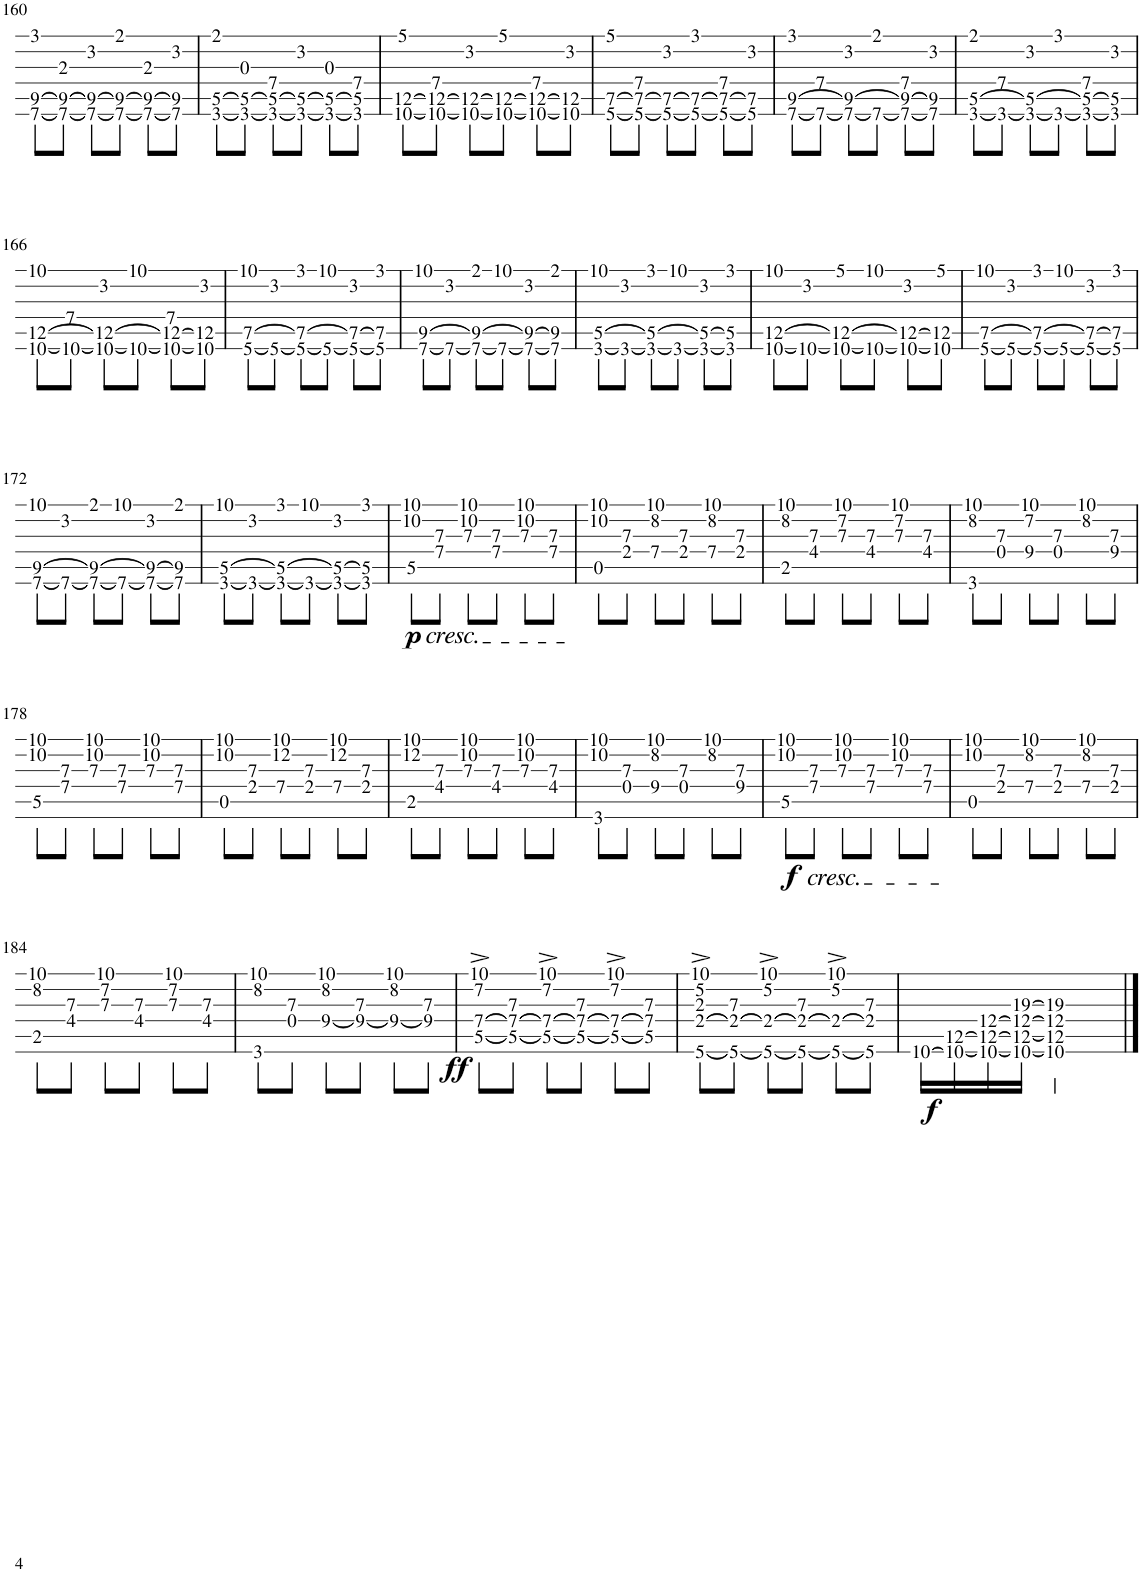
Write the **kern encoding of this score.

**kern	**dynam
*part1	*part1
*staff1	*staff1
*I"Guitar	*
*I'Guit.	*
!!LO:PB:g=z
*	*
*k[]	*
*M3/4	*
=160	=160
[8BB\ [8F#\ 8g\L	.
8BB\_ 8F#\_ 8A\J	.
8BB\_ 8F#\_ 8d\L	.
8BB\_ 8F#\_ 8f#\J	.
8BB\_ 8F#\_ 8A\L	.
8BB\] 8F#\] 8d\J	.
=161	=161
[8GG\ [8D\ 8f#\L	.
8GG\_ 8D\_ 8G\J	.
8GG\_ 8D\_ 8A\L	.
8GG\_ 8D\_ 8d\J	.
8GG\_ 8D\_ 8G\L	.
8GG\] 8D\] 8A\J	.
=162	=162
[8D\ [8A\ 8a\L	.
8D\_ 8A\_ 8A\J	.
8D\_ 8A\_ 8d\L	.
8D\_ 8A\_ 8a\J	.
8D\_ 8A\_ 8A\L	.
8D\] 8A\] 8d\J	.
=163	=163
[8AA\ [8E\ 8a\L	.
8AA\_ 8E\_ 8A\J	.
8AA\_ 8E\_ 8d\L	.
8AA\_ 8E\_ 8g\J	.
8AA\_ 8E\_ 8A\L	.
8AA\] 8E\] 8d\J	.
=164	=164
[8BB\ [8F#\ 8g\L	.
8BB\_ 8A\J	.
8BB\_ 8F#\_ 8d\L	.
8BB\_ 8f#\J	.
8BB\_ 8F#\_ 8A\L	.
8BB\] 8F#\] 8d\J	.
=165	=165
[8GG\ [8D\ 8f#\L	.
8GG\_ 8A\J	.
8GG\_ 8D\_ 8d\L	.
8GG\_ 8g\J	.
8GG\_ 8D\_ 8A\L	.
8GG\] 8D\] 8d\J	.
!!LO:LB:g=z
=166	=166
[8D\ [8A\ 8dd\L	.
8D\_ 8A\J	.
8D\_ 8A\_ 8d\L	.
8D\_ 8dd\J	.
8D\_ 8A\_ 8A\L	.
8D\] 8A\] 8d\J	.
=167	=167
[8AA\ [8E\ 8dd\L	.
8AA\_ 8d\J	.
8AA\_ 8E\_ 8g\L	.
8AA\_ 8dd\J	.
8AA\_ 8E\_ 8d\L	.
8AA\] 8E\] 8g\J	.
=168	=168
[8BB\ [8F#\ 8dd\L	.
8BB\_ 8d\J	.
8BB\_ 8F#\_ 8f#\L	.
8BB\_ 8dd\J	.
8BB\_ 8F#\_ 8d\L	.
8BB\] 8F#\] 8f#\J	.
=169	=169
[8GG\ [8D\ 8dd\L	.
8GG\_ 8d\J	.
8GG\_ 8D\_ 8g\L	.
8GG\_ 8dd\J	.
8GG\_ 8D\_ 8d\L	.
8GG\] 8D\] 8g\J	.
=170	=170
[8D\ [8A\ 8dd\L	.
8D\_ 8d\J	.
8D\_ 8A\_ 8a\L	.
8D\_ 8dd\J	.
8D\_ 8A\_ 8d\L	.
8D\] 8A\] 8a\J	.
=171	=171
[8AA\ [8E\ 8dd\L	.
8AA\_ 8d\J	.
8AA\_ 8E\_ 8g\L	.
8AA\_ 8dd\J	.
8AA\_ 8E\_ 8d\L	.
8AA\] 8E\] 8g\J	.
!!LO:LB:g=z
=172	=172
[8BB\ [8F#\ 8dd\L	.
8BB\_ 8d\J	.
8BB\_ 8F#\_ 8f#\L	.
8BB\_ 8dd\J	.
8BB\_ 8F#\_ 8d\L	.
8BB\] 8F#\] 8f#\J	.
=173	=173
[8GG\ [8D\ 8dd\L	.
8GG\_ 8d\J	.
8GG\_ 8D\_ 8g\L	.
8GG\_ 8dd\J	.
8GG\_ 8D\_ 8d\L	.
8GG\] 8D\] 8g\J	.
=174	=174
!LO:TX:b:i:t=cresc.	!
!	!LO:DY:b
8D\ 8a\ 8dd\L	p
8A\ 8d\J	.
8d\ 8a\ 8dd\L	.
8A\ 8d\J	.
8d\ 8a\ 8dd\L	.
8A\ 8d\J	.
=175	=175
8AA\ 8a\ 8dd\L	.
8E\ 8d\J	.
8A\ 8g\ 8dd\L	.
8E\ 8d\J	.
8A\ 8g\ 8dd\L	.
8E\ 8d\J	.
=176	=176
8BB\ 8g\ 8dd\L	.
8F#\ 8d\J	.
8d\ 8f#\ 8dd\L	.
8F#\ 8d\J	.
8d\ 8f#\ 8dd\L	.
8F#\ 8d\J	.
=177	=177
8GG\ 8g\ 8dd\L	.
8D\ 8d\J	.
8B\ 8f#\ 8dd\L	.
8D\ 8d\J	.
8g\ 8dd\L	.
8B\ 8d\J	.
!!LO:LB:g=z
=178	=178
8D\ 8a\ 8dd\L	.
8A\ 8d\J	.
8d\ 8a\ 8dd\L	.
8A\ 8d\J	.
8d\ 8a\ 8dd\L	.
8A\ 8d\J	.
=179	=179
8AA\ 8a\ 8dd\L	.
8E\ 8d\J	.
8A\ 8b\ 8dd\L	.
8E\ 8d\J	.
8A\ 8b\ 8dd\L	.
8E\ 8d\J	.
=180	=180
8BB\ 8b\ 8dd\L	.
8F#\ 8d\J	.
8d\ 8a\ 8dd\L	.
8F#\ 8d\J	.
8d\ 8a\ 8dd\L	.
8F#\ 8d\J	.
=181	=181
8GG\ 8a\ 8dd\L	.
8D\ 8d\J	.
8B\ 8g\ 8dd\L	.
8D\ 8d\J	.
8g\ 8dd\L	.
8B\ 8d\J	.
=182	=182
!LO:TX:b:i:t=cresc.	!
!	!LO:DY:b
8D\ 8a\ 8dd\L	f
8A\ 8d\J	.
8d\ 8a\ 8dd\L	.
8A\ 8d\J	.
8d\ 8a\ 8dd\L	.
8A\ 8d\J	.
=183	=183
8AA\ 8a\ 8dd\L	.
8E\ 8d\J	.
8A\ 8g\ 8dd\L	.
8E\ 8d\J	.
8A\ 8g\ 8dd\L	.
8E\ 8d\J	.
!!LO:LB:g=z
=184	=184
8BB\ 8g\ 8dd\L	.
8F#\ 8d\J	.
8d\ 8f#\ 8dd\L	.
8F#\ 8d\J	.
8d\ 8f#\ 8dd\L	.
8F#\ 8d\J	.
=185	=185
8GG\ 8g\ 8dd\L	.
8D\ 8d\J	.
[8B\ 8g\ 8dd\L	.
8B\_ 8d\J	.
8B\_ 8g\ 8dd\L	.
8B\] 8d\J	.
=186	=186
!	!LO:DY:b
[8D\^ [8A\^ 8f#\^ 8dd\^L	ff
8D\_ 8A\_ 8d\J	.
8D\_^ 8A\_^ 8f#\^ 8dd\^L	.
8D\_ 8A\_ 8d\J	.
8D\_^ 8A\_^ 8f#\^ 8dd\^L	.
8D\] 8A\] 8d\J	.
=187	=187
[8AA\^ [8E\^ 8A\^ 8e\^ 8dd\^L	.
8AA\_ 8E\_ 8d\J	.
8AA\_^ 8E\_^ 8e\^ 8dd\^L	.
8AA\_ 8E\_ 8d\J	.
8AA\_^ 8E\_^ 8e\^ 8dd\^L	.
8AA\] 8E\] 8d\J	.
=188	=188
!	!LO:DY:b
[16D\LL	f
16D\_ [16A\	.
16D\_ 16A\_ [16d\	.
16D\_ 16A\_ 16d\_ [16dd\JJ	.
2D\] 2A\] 2d\] 2dd\]	.
==	==
*-	*-
